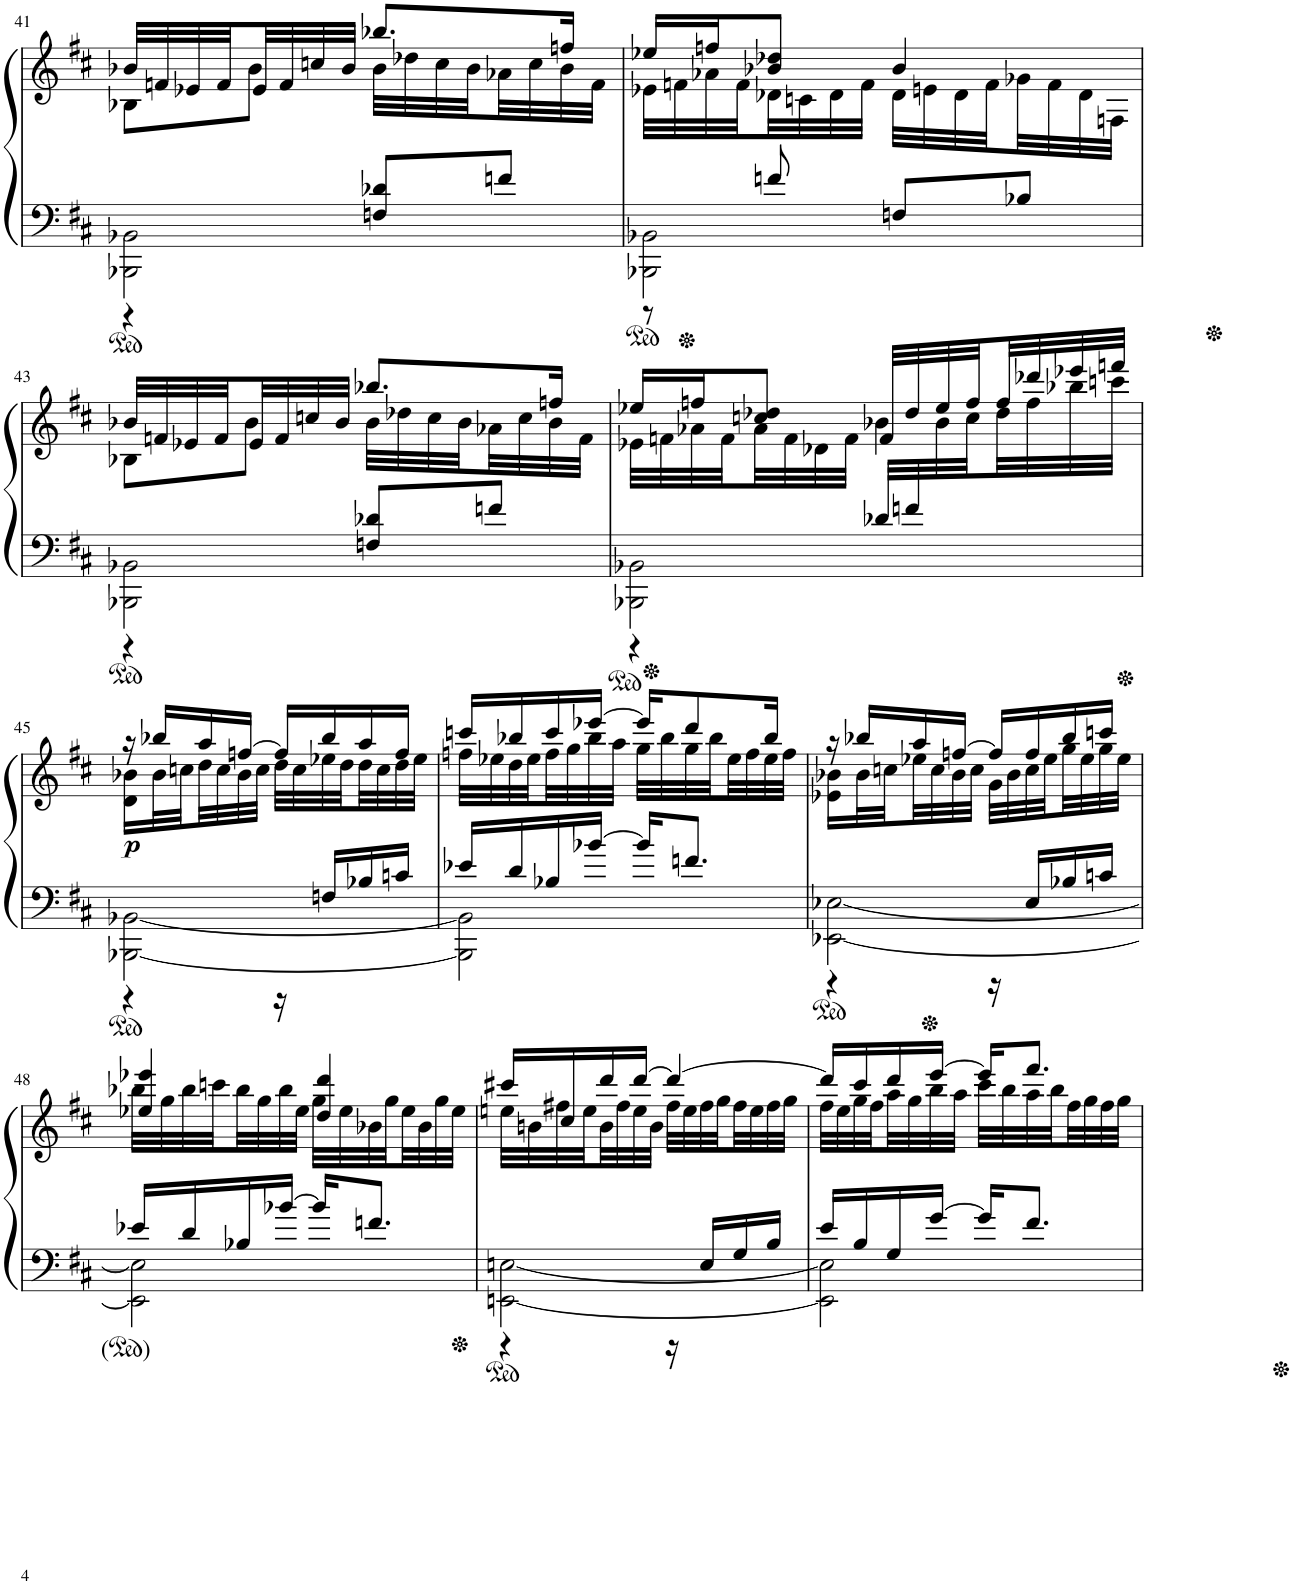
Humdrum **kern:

**kern	**kern	**dynam
*part1	*part1	*part1
*staff2	*staff1	*staff1/2
*I"Piano	*	*
*I'Pno.	*	*
!!LO:PB:g=z
*clefF4	*clefG2	*
*k[f#c#]	*k[f#c#]	*
*M2/4	*M2/4	*
=41	=41	=41
*^	*^	*
2BBB-X\ 2BB-X\	4r	8B-X\L	32b-X/LLL	.
.	.	.	32fn/	.
.	.	.	32e-X/	.
.	.	.	32f/	.
.	.	8b-\J	32e-/	.
.	.	.	32f/	.
.	.	.	32ccn/	.
.	.	.	32b-/JJJ	.
.	8Fn/ 8d-X/L	8.bb-X/L	32b-\LLL	.
.	.	.	32dd-X\	.
.	.	.	32cc\	.
.	.	.	32b-\	.
.	8fn/J	.	32a-X\	.
.	.	.	32cc\	.
.	.	16ffn/Jk	32b-\	.
.	.	.	32f\JJJ	.
=42	=42	=42	=42	=42
2BBB-X\ 2BB-X\	8r	16ee-X/LL	32e-X\LLL	.
.	.	.	32fn\	.
.	.	16ffn/J	32a-X\	.
.	.	.	32f\	.
.	8fn/	8b-X/ 8dd-X/J	32d-X\	.
.	.	.	32cn\	.
.	.	.	32d-\	.
.	.	.	32f\JJJ	.
.	8Fn/L	4b-/	32d-\LLL	.
.	.	.	32en\	.
.	.	.	32d-\	.
.	.	.	32f\	.
.	8B-X/J	.	32g-X\	.
.	.	.	32f\	.
.	.	.	32d-\	.
.	.	.	32Fn\JJJ	.
!!LO:LB:g=z	!!
=43	=43	=43	=43	=43
2BBB-X\ 2BB-X\	4r	8B-X\L	32b-X/LLL	.
.	.	.	32fn/	.
.	.	.	32e-X/	.
.	.	.	32f/	.
.	.	8b-\J	32e-/	.
.	.	.	32f/	.
.	.	.	32ccn/	.
.	.	.	32b-/JJJ	.
.	8Fn/ 8d-X/L	8.bb-X/L	32b-\LLL	.
.	.	.	32dd-X\	.
.	.	.	32cc\	.
.	.	.	32b-\	.
.	8fn/J	.	32a-X\	.
.	.	.	32cc\	.
.	.	16ffn/Jk	32b-\	.
.	.	.	32f\JJJ	.
=44	=44	=44	=44	=44
*	*	*	*^	*
2BBB-X\ 2BB-X\	4r	16ee-X/LL	32e-X\LLL	16ryy	.
.	.	.	32fn\	.	.
*	*	*	*v	*v	*
.	.	16ffn/J	32a-X\	.
.	.	.	32f\	.
.	.	8ccn/ 8dd-X/J	32a-\	.
.	.	.	32f\	.
.	.	.	32d-X\	.
.	.	.	32f\JJJ	.
.	32d-X/LLL	4b-X\	32f/LLL	.
.	32fn/	.	32dd-/	.
*	*	*	*^	*
.	8.ryy	.	32ee-/	32b-\	.
.	.	.	32ff/	32cc\	.
.	.	.	32ff/	32dd-\	.
.	.	.	32ddd-X/	32ff\	.
.	.	.	32eee-X/	32bb-X\	.
.	.	.	32fffn/JJJ	32cccn\JJJ	.
!!LO:LB:g=z
=45	=45	=45	=45	=45	=45
!	!	!	!	!	!LO:DY:b
*	*	*	*v	*v	*
[2BBB-X\ [2BB-X\	4r	16r	16d\ 16b-X\LL	p
.	.	16bb-X/LL	32b-\L	.
.	.	.	32ccn\	.
.	.	16aa/	32dd\	.
.	.	.	32cc\	.
.	.	[16ffn/JJ	32b-\	.
.	.	.	32cc\JJJ	.
.	16r	16ff/LL]	32dd\LLL	.
.	.	.	32cc\	.
.	16Fn/LL	16bb-/	32ee-X\	.
.	.	.	32dd\	.
.	16B-X/	16aa/	32dd\	.
.	.	.	32cc\	.
.	16cn/JJ	16ff/JJ	32dd\	.
.	.	.	32ee-\JJJ	.
=46	=46	=46	=46	=46
2BBB-\] 2BB-\]	16e-X/LL	16cccn/LL	32ffn\LLL	.
.	.	.	32ee-X\	.
.	16d/	16bb-X/	32dd\	.
.	.	.	32ee-\	.
.	16B-X/	16ccc/	32ff\	.
.	.	.	32gg\	.
.	[16b-X/JJ	[16eee-X/JJ	32bb-\	.
.	.	.	32aa\JJJ	.
.	16b-/KL]	16eee-/KL]	32gg\LLL	.
.	.	.	32bb-\	.
.	8.fn/J	8ddd/	32gg\	.
.	.	.	32bb-\	.
.	.	.	32ee-\	.
.	.	.	32ff\	.
.	.	16bb-/Jk	32ee-\	.
.	.	.	32ff\JJJ	.
=47	=47	=47	=47	=47
[2EE-X\ [2E-X\	4r	16r	16e-X\ 16b-X\LL	.
.	.	16bb-X/LL	32b-\L	.
.	.	.	32ccn\	.
.	.	16aa/	32ee-X\	.
.	.	.	32cc\	.
.	.	[16ffn/JJ	32b-\	.
.	.	.	32cc\JJJ	.
.	16r	16ff/LL]	32g\LLL	.
.	.	.	32b-\	.
.	16E-/LL	16ff/	32cc\	.
.	.	.	32ee-\	.
.	16B-X/	16bb-/	32gg\	.
.	.	.	32ee-\	.
.	16cn/JJ	16cccn/JJ	32gg\	.
.	.	.	32ee-\JJJ	.
!!LO:LB:g=z	!!
=48	=48	=48	=48	=48
2EE-\] 2E-\]	16e-X/LL	4ee-X/ 4eee-X/	32bb-X\LLL	.
.	.	.	32gg\	.
.	16d/	.	32bb-\	.
.	.	.	32cccn\	.
.	16B-X/	.	32bb-\	.
.	.	.	32gg\	.
.	[16b-X/JJ	.	32bb-\	.
.	.	.	32ee-\JJJ	.
.	16b-/KL]	4dd/ 4ddd/	32gg\LLL	.
.	.	.	32ee-\	.
.	8.fn/J	.	32b-X\	.
.	.	.	32gg\	.
.	.	.	32ee-\	.
.	.	.	32b-\	.
.	.	.	32gg\	.
.	.	.	32ee-\JJJ	.
=49	=49	=49	=49	=49
[2EEn\ [2En\	4r	16ccc#X/LL	32een\LLL	.
.	.	.	32bn\	.
.	.	16cc#/	32ff#X\	.
.	.	.	32ee\	.
.	.	16ddd/	32b\	.
.	.	.	32ff#\	.
.	.	[16ddd/JJ	32ee\	.
.	.	.	32b\JJJ	.
.	16r	4ddd/_	32ff#\LLL	.
.	.	.	32ee\	.
.	16E/LL	.	32ff#\	.
.	.	.	32gg\	.
.	16G/	.	32ff#\	.
.	.	.	32ee\	.
.	16B/JJ	.	32ff#\	.
.	.	.	32gg\JJJ	.
=50	=50	=50	=50	=50
2EE\] 2E\]	16e/LL	16ddd/LL]	32ff#\LLL	.
.	.	.	32ee\	.
.	16B/	16ccc#/	32gg\	.
.	.	.	32ff#\	.
.	16G/	16ddd/	32aa\	.
.	.	.	32gg\	.
.	[16g/JJ	[16eee/JJ	32bb\	.
.	.	.	32aa\JJJ	.
.	16g/KL]	16eee/KL]	32ccc#\LLL	.
.	.	.	32bb\	.
.	8.f#/J	8.fff#/J	32aa\	.
.	.	.	32bb\	.
.	.	.	32ff#\	.
.	.	.	32gg\	.
.	.	.	32ff#\	.
.	.	.	32gg\JJJ	.
*v	*v	*	*	*
*	*v	*v	*
=	=	=
*-	*-	*-
